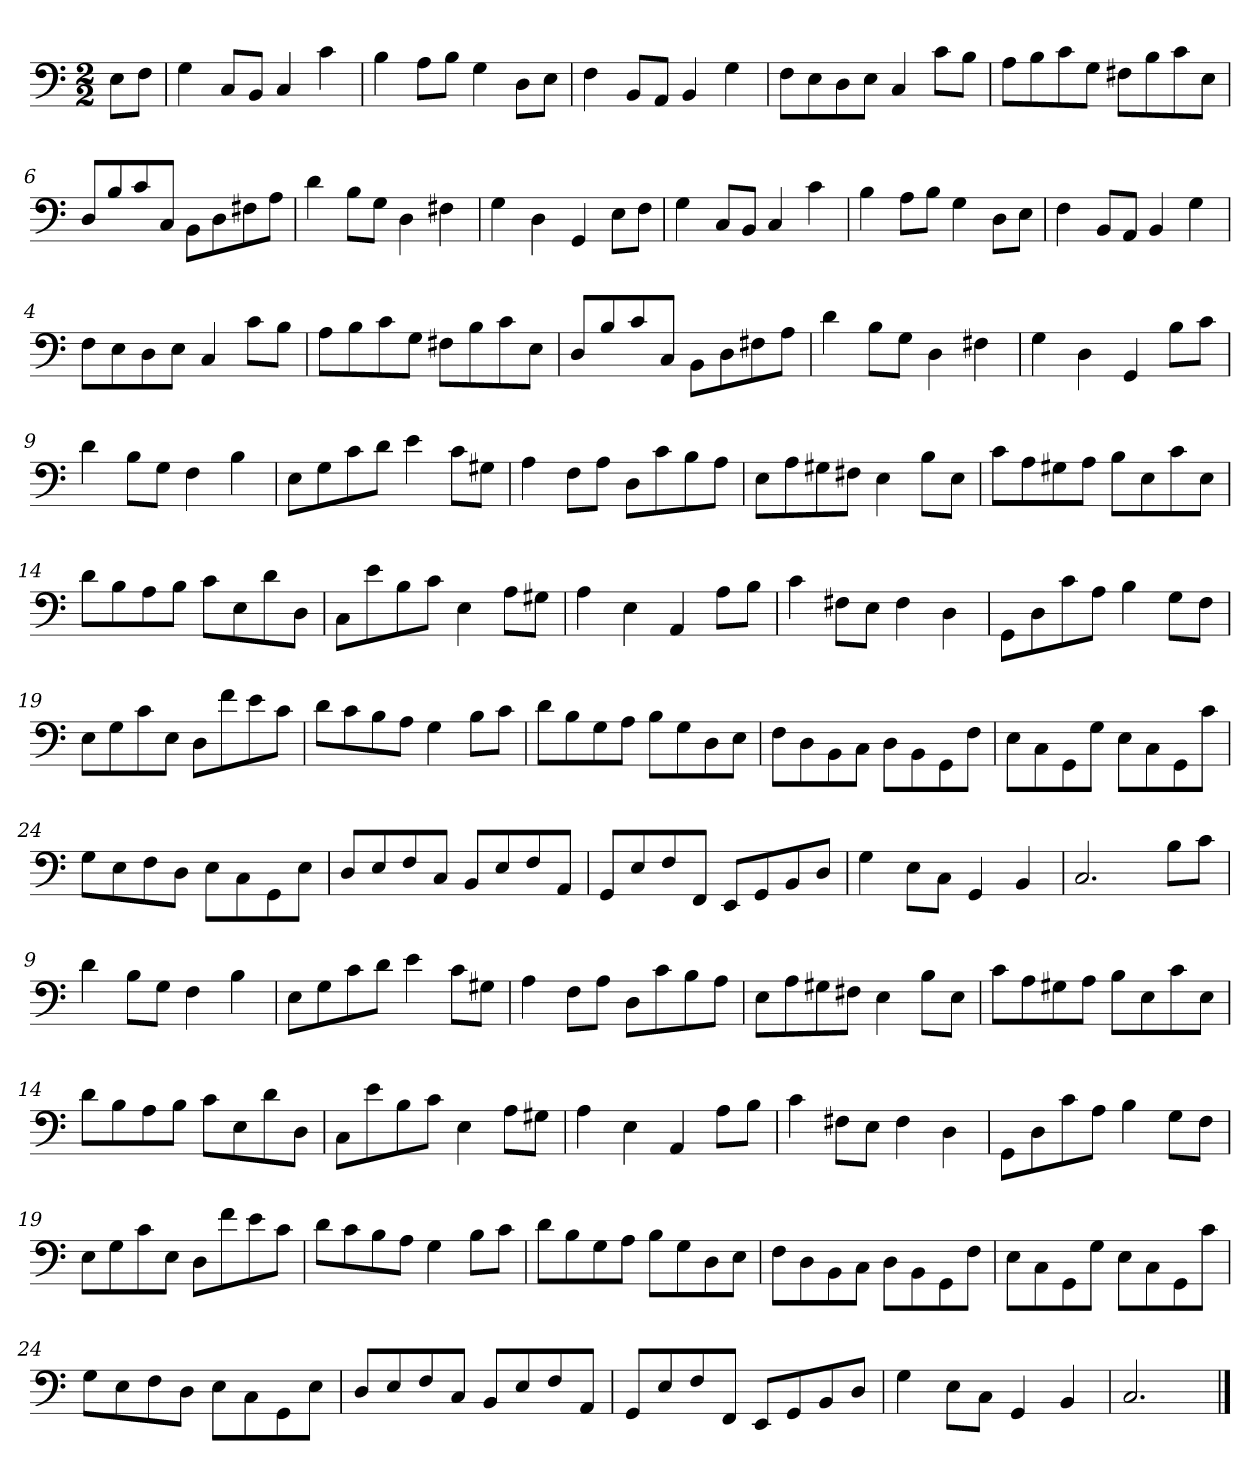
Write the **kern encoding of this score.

**kern
*part1
*staff1
*clefF4
*k[]
*C:
*M2/2
=
8E\L
8F\J
=1
4G
8C/L
8BB/J
4C
4c
=2
4B
8A\L
8B\J
4G
8D\L
8E\J
=3
4F
8BB/L
8AA/J
4BB
4G
=4
8F\L
8E\
8D\
8E\J
4C
8c\L
8B\J
=5
8A\L
8B\
8c\
8G\J
8F#X\L
8B\
8c\
8E\J
=6
8D/L
8B/
8c/
8C/J
8BB\L
8D\
8F#X\
8A\J
=7
4d
8B\L
8G\J
4D
4F#X
=8
4G
4D
4GG
8E\L
8F\J
=1
4G
8C/L
8BB/J
4C
4c
=2
4B
8A\L
8B\J
4G
8D\L
8E\J
=3
4F
8BB/L
8AA/J
4BB
4G
=4
8F\L
8E\
8D\
8E\J
4C
8c\L
8B\J
=5
8A\L
8B\
8c\
8G\J
8F#X\L
8B\
8c\
8E\J
=6
8D/L
8B/
8c/
8C/J
8BB\L
8D\
8F#X\
8A\J
=7
4d
8B\L
8G\J
4D
4F#X
=8
4G
4D
4GG
8B\L
8c\J
=9
4d
8B\L
8G\J
4F
4B
=10
8E\L
8G\
8c\
8d\J
4e
8c\L
8G#X\J
=11
4A
8F\L
8A\J
8D\L
8c\
8B\
8A\J
=12
8E\L
8A\
8G#X\
8F#X\J
4E
8B\L
8E\J
=13
8c\L
8A\
8G#X\
8A\J
8B\L
8E\
8c\
8E\J
=14
8d\L
8B\
8A\
8B\J
8c\L
8E\
8d\
8D\J
=15
8C\L
8e\
8B\
8c\J
4E
8A\L
8G#X\J
=16
4A
4E
4AA
8A\L
8B\J
=17
4c
8F#X\L
8E\J
4F#
4D
=18
8GG\L
8D\
8c\
8A\J
4B
8G\L
8F\J
=19
8E\L
8G\
8c\
8E\J
8D\L
8f\
8e\
8c\J
=20
8d\L
8c\
8B\
8A\J
4G
8B\L
8c\J
=21
8d\L
8B\
8G\
8A\J
8B\L
8G\
8D\
8E\J
=22
8F\L
8D\
8BB\
8C\J
8D\L
8BB\
8GG\
8F\J
=23
8E\L
8C\
8GG\
8G\J
8E\L
8C\
8GG\
8c\J
=24
8G\L
8E\
8F\
8D\J
8E\L
8C\
8GG\
8E\J
=25
8D/L
8E/
8F/
8C/J
8BB/L
8E/
8F/
8AA/J
=26
8GG/L
8E/
8F/
8FF/J
8EE/L
8GG/
8BB/
8D/J
=27
4G
8E\L
8C\J
4GG
4BB
=28
2.C
8B\L
8c\J
=9
4d
8B\L
8G\J
4F
4B
=10
8E\L
8G\
8c\
8d\J
4e
8c\L
8G#X\J
=11
4A
8F\L
8A\J
8D\L
8c\
8B\
8A\J
=12
8E\L
8A\
8G#X\
8F#X\J
4E
8B\L
8E\J
=13
8c\L
8A\
8G#X\
8A\J
8B\L
8E\
8c\
8E\J
=14
8d\L
8B\
8A\
8B\J
8c\L
8E\
8d\
8D\J
=15
8C\L
8e\
8B\
8c\J
4E
8A\L
8G#X\J
=16
4A
4E
4AA
8A\L
8B\J
=17
4c
8F#X\L
8E\J
4F#
4D
=18
8GG\L
8D\
8c\
8A\J
4B
8G\L
8F\J
=19
8E\L
8G\
8c\
8E\J
8D\L
8f\
8e\
8c\J
=20
8d\L
8c\
8B\
8A\J
4G
8B\L
8c\J
=21
8d\L
8B\
8G\
8A\J
8B\L
8G\
8D\
8E\J
=22
8F\L
8D\
8BB\
8C\J
8D\L
8BB\
8GG\
8F\J
=23
8E\L
8C\
8GG\
8G\J
8E\L
8C\
8GG\
8c\J
=24
8G\L
8E\
8F\
8D\J
8E\L
8C\
8GG\
8E\J
=25
8D/L
8E/
8F/
8C/J
8BB/L
8E/
8F/
8AA/J
=26
8GG/L
8E/
8F/
8FF/J
8EE/L
8GG/
8BB/
8D/J
=27
4G
8E\L
8C\J
4GG
4BB
=28
2.C
==
*-
